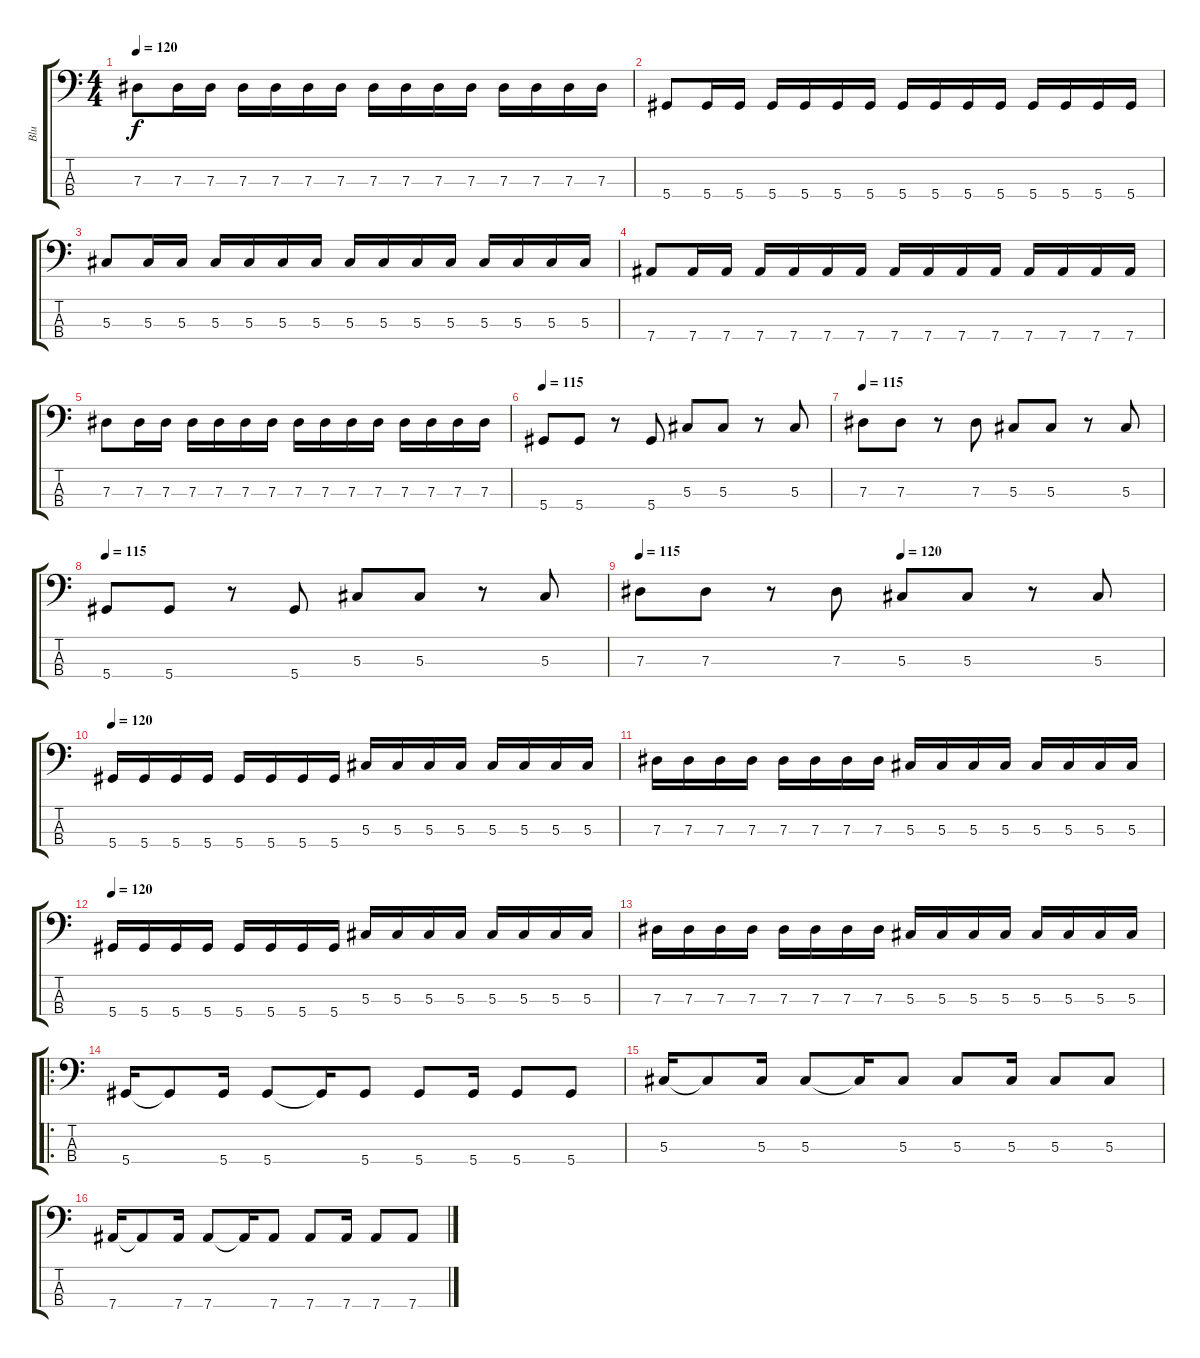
\track ("Blu" "Blu") {instrument electricbasspick}
\staff {score tabs}
\tuning (Gb2 Db2 Ab1 Eb1) {hide}
\ts (4 4)
\tempo 120
\clef f4
\ks c
7.3.8{dy f} 7.3.16 7.3.16 7.3.16 7.3.16 7.3.16 7.3.16 7.3.16 7.3.16 7.3.16 7.3.16 7.3.16 7.3.16 7.3.16 7.3.16 |
5.4.8 5.4.16 5.4.16 5.4.16 5.4.16 5.4.16 5.4.16 5.4.16 5.4.16 5.4.16 5.4.16 5.4.16 5.4.16 5.4.16 5.4.16 |
5.3.8 5.3.16 5.3.16 5.3.16 5.3.16 5.3.16 5.3.16 5.3.16 5.3.16 5.3.16 5.3.16 5.3.16 5.3.16 5.3.16 5.3.16 |
7.4.8 7.4.16 7.4.16 7.4.16 7.4.16 7.4.16 7.4.16 7.4.16 7.4.16 7.4.16 7.4.16 7.4.16 7.4.16 7.4.16 7.4.16 |
7.3.8 7.3.16 7.3.16 7.3.16 7.3.16 7.3.16 7.3.16 7.3.16 7.3.16 7.3.16 7.3.16 7.3.16 7.3.16 7.3.16 7.3.16 |
\tempo 115
5.4.8 5.4.8 r.8 5.4.8 5.3.8 5.3.8 r.8 5.3.8 |
\tempo 115
7.3.8 7.3.8 r.8 7.3.8 5.3.8 5.3.8 r.8 5.3.8 |
\tempo 115
5.4.8 5.4.8 r.8 5.4.8 5.3.8 5.3.8 r.8 5.3.8 |
\tempo (120 0.5)
\tempo 115
7.3.8 7.3.8 r.8 7.3.8 5.3.8 5.3.8 r.8 5.3.8 |
\tempo 120
5.4.16 5.4.16 5.4.16 5.4.16 5.4.16 5.4.16 5.4.16 5.4.16 5.3.16 5.3.16 5.3.16 5.3.16 5.3.16 5.3.16 5.3.16 5.3.16 |
7.3.16 7.3.16 7.3.16 7.3.16 7.3.16 7.3.16 7.3.16 7.3.16 5.3.16 5.3.16 5.3.16 5.3.16 5.3.16 5.3.16 5.3.16 5.3.16 |
\tempo 120
5.4.16 5.4.16 5.4.16 5.4.16 5.4.16 5.4.16 5.4.16 5.4.16 5.3.16 5.3.16 5.3.16 5.3.16 5.3.16 5.3.16 5.3.16 5.3.16 |
7.3.16 7.3.16 7.3.16 7.3.16 7.3.16 7.3.16 7.3.16 7.3.16 5.3.16 5.3.16 5.3.16 5.3.16 5.3.16 5.3.16 5.3.16 5.3.16 |
\ro
5.4.16 5.4{t}.8 5.4.16 5.4.8 5.4{t}.16 5.4.8 5.4.8 5.4.16 5.4.8 5.4.8 |
5.3.16 5.3{t}.8 5.3.16 5.3.8 5.3{t}.16 5.3.8 5.3.8 5.3.16 5.3.8 5.3.8 |
7.4.16 7.4{t}.8 7.4.16 7.4.8 7.4{t}.16 7.4.8 7.4.8 7.4.16 7.4.8 7.4.8
